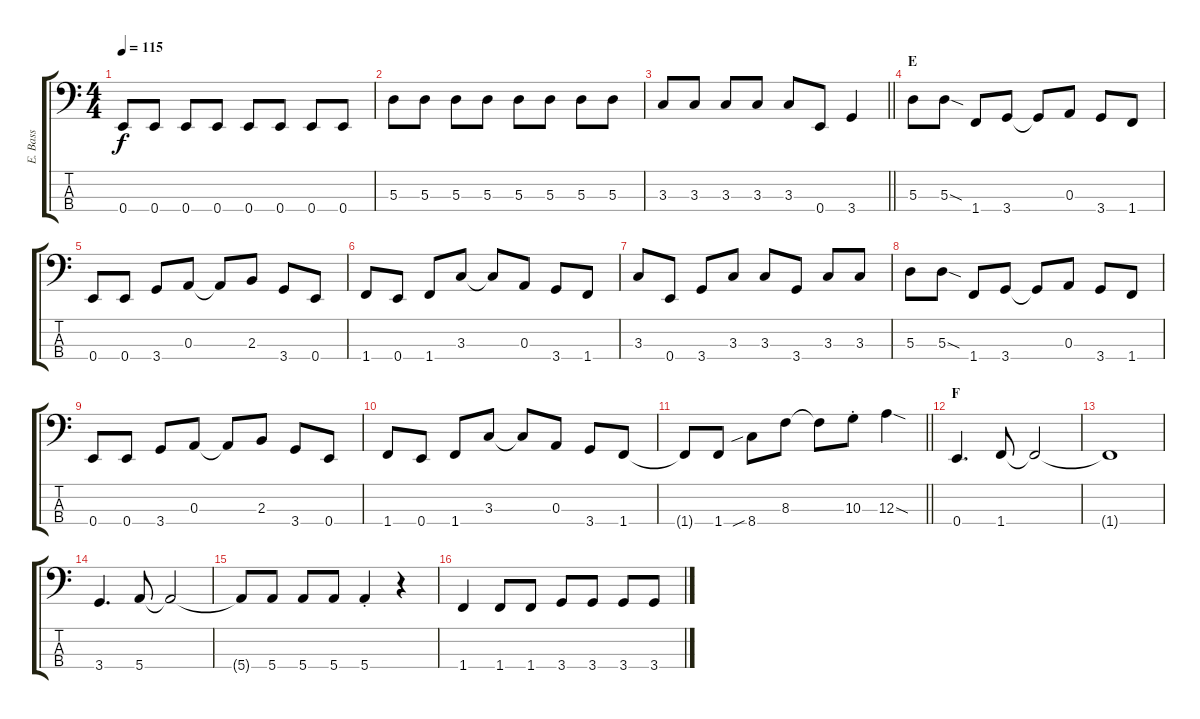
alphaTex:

\track ("E. Bass" "E. Bass") {instrument electricbasspick}
\staff {score tabs}
\tuning (G2 D2 A1 E1) {hide}
\ts (4 4)
\tempo 115
\clef f4
\ks c
0.4.8{dy f} 0.4.8 0.4.8 0.4.8 0.4.8 0.4.8 0.4.8 0.4.8 |
5.3.8 5.3.8 5.3.8 5.3.8 5.3.8 5.3.8 5.3.8 5.3.8 |
\barLineRight lightlight
3.3.8 3.3.8 3.3.8 3.3.8 3.3.8 0.4.8 3.4.4 |
\section ("" "E")
5.3.8 5.3{sod}.8 1.4.8 3.4.8 3.4{t}.8 0.3.8 3.4.8 1.4.8 |
0.4.8 0.4.8 3.4.8 0.3.8 0.3{t}.8 2.3.8 3.4.8 0.4.8 |
1.4.8 0.4.8 1.4.8 3.3.8 3.3{t}.8 0.3.8 3.4.8 1.4.8 |
3.3.8 0.4.8 3.4.8 3.3.8 3.3.8 3.4.8 3.3.8 3.3.8 |
5.3.8 5.3{sod}.8 1.4.8 3.4.8 3.4{t}.8 0.3.8 3.4.8 1.4.8 |
0.4.8 0.4.8 3.4.8 0.3.8 0.3{t}.8 2.3.8 3.4.8 0.4.8 |
1.4.8 0.4.8 1.4.8 3.3.8 3.3{t}.8 0.3.8 3.4.8 1.4.8 |
\barLineRight lightlight
1.4{t}.8 1.4.8 8.4{sib}.8 8.3.8 8.3{t}.8 10.3{st}.8 12.3{sod}.4 |
\section ("" "F")
0.4.4{d} 1.4.8 1.4{t}.2 |
1.4{t}.1 |
3.4.4{d} 5.4.8 5.4{t}.2 |
5.4{t}.8 5.4.8 5.4.8 5.4.8 5.4{st}.4 r.4 |
1.4.4 1.4.8 1.4.8 3.4.8 3.4.8 3.4.8 3.4.8
